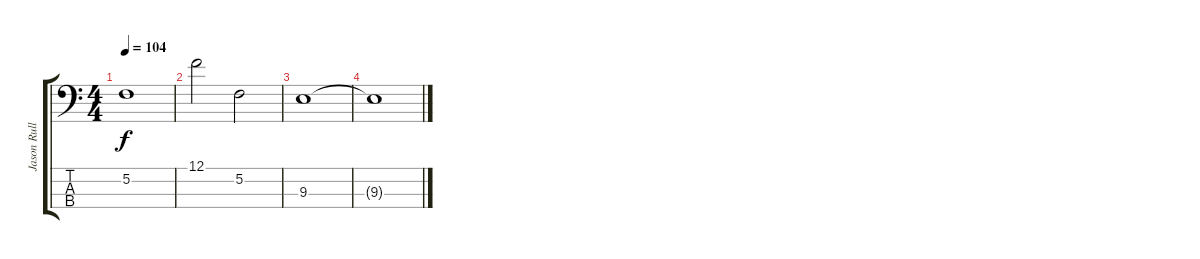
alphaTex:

\track ("Jason Rullo" "Jason Rull") {instrument contrabass}
\staff {score tabs}
\tuning (F2 C2 G1 D1) {hide}
\ts (4 4)
\tempo 104
\clef f4
\ks c
5.2.1{dy f} |
12.1.2 5.2.2 |
9.3.1 |
9.3{t}.1
